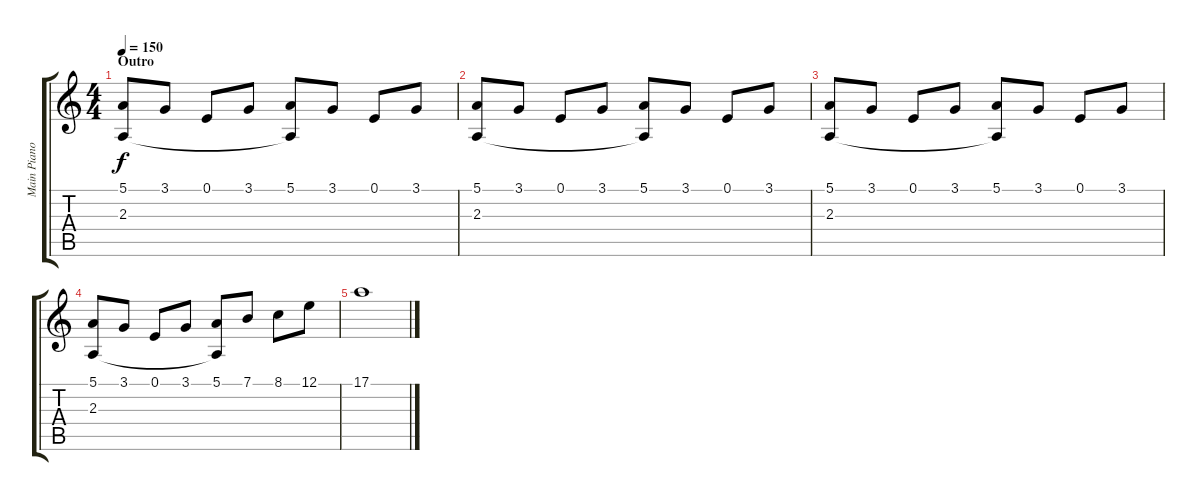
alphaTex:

\track ("Main Piano" "Main Piano") {instrument acousticgrandpiano}
\staff {score tabs}
\tuning (E4 B3 G3 D3 A2 E2) {hide}
\ts (4 4)
\section ("" "Outro")
\tempo 150
\clef g2
\ks c
(5.1 2.3).8{dy f} 3.1.8 0.1.8 3.1.8 (5.1 2.3{t}).8 3.1.8 0.1.8 3.1.8 |
(5.1 2.3).8 3.1.8 0.1.8 3.1.8 (5.1 2.3{t}).8 3.1.8 0.1.8 3.1.8 |
(5.1 2.3).8 3.1.8 0.1.8 3.1.8 (5.1 2.3{t}).8 3.1.8 0.1.8 3.1.8 |
(5.1 2.3).8 3.1.8 0.1.8 3.1.8 (5.1 2.3{t}).8 7.1.8 8.1.8 12.1.8 |
17.1.1
